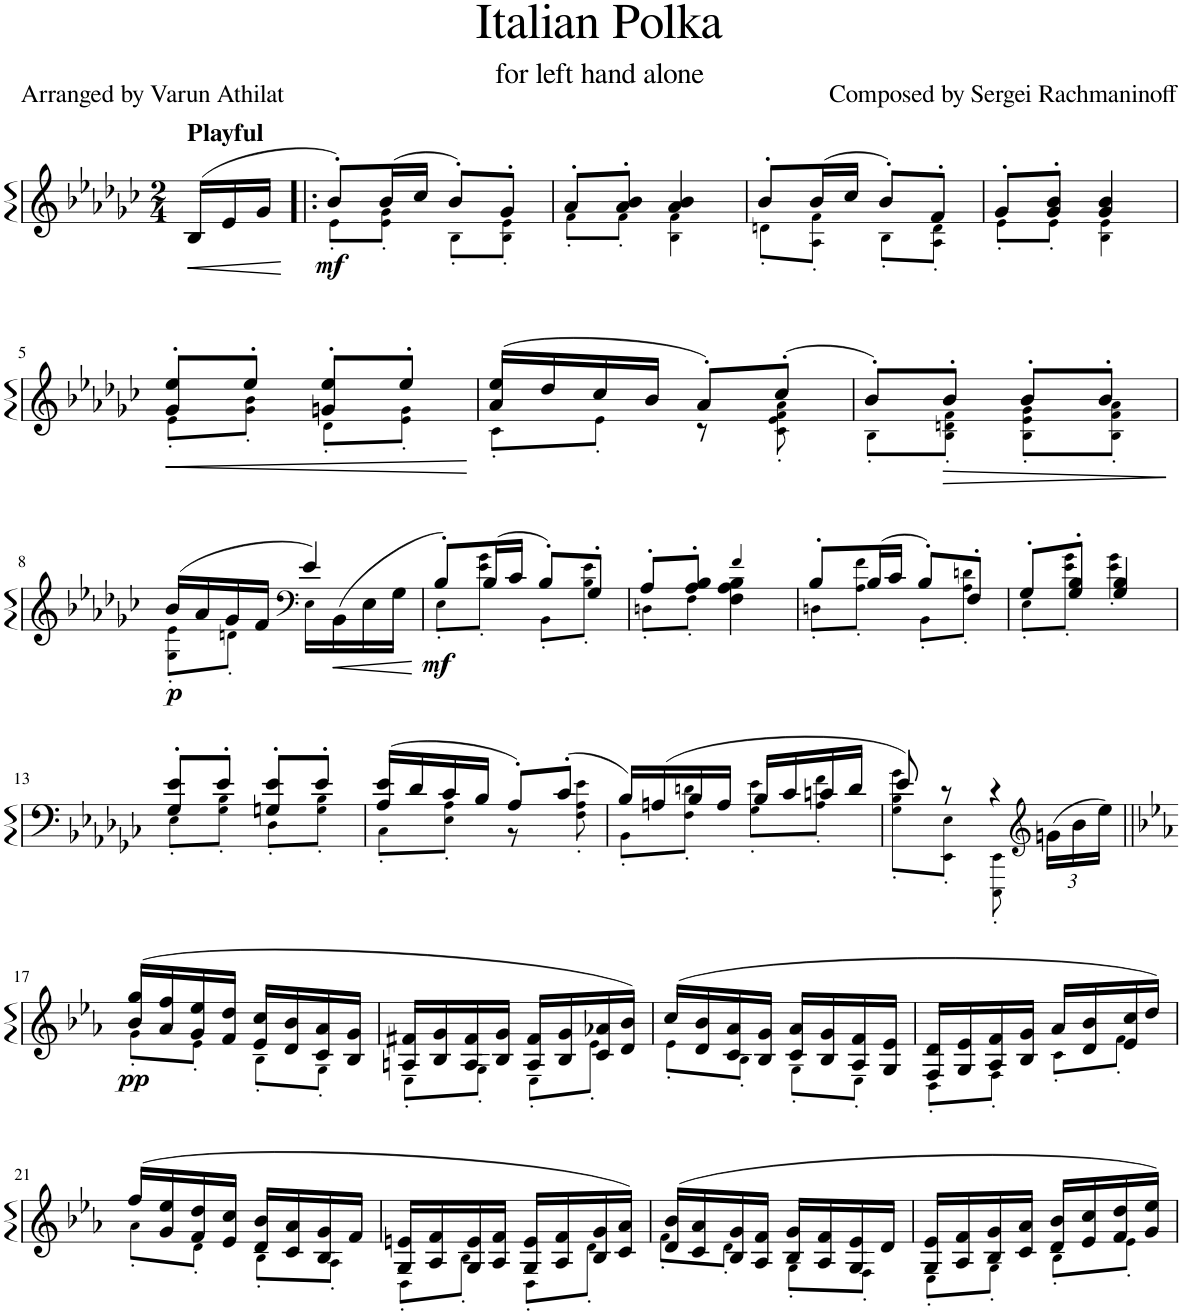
**kern	**dynam
*part1	*part1
*staff1	*staff1
*I"Piano	*
*I'Pno.	*
*clefG2	*
*k[b-e-a-d-g-c-]	*
*M2/4	*
=	=
!LO:TX:a:B:t=Playful	!
!	!LO:HP:b
(16B-/LL	<
16e-/	.
16g-/JJ	.
.	[
=1!|:	=1!|:
*^	*
!	!	!LO:DY:b
8b-'/L)	8e-'!\L	mf
(16b-/L	8e-!\' 8g-!\'J	.
16cc-/JJ	.	.
8b-'/L)	8B-'!\L	.
8g-'/J	8B-!\' 8e-!\'J	.
=2	=2	=2
8a-'/L	8f'!\L	.
8a-/' 8b-/'J	8f'!\J	.
4a-/ 4b-/	4B-!\ 4f!\	.
=3	=3	=3
8b-'/L	8dn'!\L	.
(16b-/L	8A-!\' 8f!\'J	.
16cc-/JJ	.	.
8b-'/L)	8B-'!\L	.
8f'/J	8A-!\' 8d!\'J	.
=4	=4	=4
8g-'/L	8e-'!\L	.
8g-/' 8b-/'J	8e-'!\J	.
4g-/ 4b-/	4B-!\ 4e-!\	.
!!LO:LB:g=z	!!
=5	=5	=5
!	!	!LO:HP:b
8g-/' 8ee-/'L	8e-'!\L	<
8ee-'/J	8g-!\' 8b-!\'J	.
8gn/' 8ee-/'L	8d-'!\L	.
8ee-'/J	8e-!\' 8g!\'J	.
*v	*v	*
.	[
=6	=6
*^	*
(16a-/ 16ee-/LL	8c-'!\L	.
16dd-/	.	.
16cc-/	8e-'!\J	.
16b-/JJ	.	.
8a-'/L)	8r	.
(8cc-'/J	8c-!\' 8e-!\' 8f!\' 8a-!\'	.
=7	=7	=7
8b-'/L)	8B-'!\L	.
!	!	!LO:HP:b
8b-'/J	8B-!\' 8dn!\' 8f!\'J	>
8b-'/L	8B-!\' 8e-!\' 8g-!\'L	.
8b-'/J	8B-!\' 8f!\' 8a-!\'J	.
*v	*v	*
.	]
!!LO:LB:g=z
=8	=8
*^	*
!	!	!LO:DY:b
(16b-/LL	8G-!\' 8e-!\'L	p
16a-/	.	.
16g-/	8dn'!\J	.
16f/JJ	.	.
*clefF4	*	*
4e-/)	16E-!\LL	.
.	(>16BB-\	.
.	16E-\	.
.	16G-\JJ	.
=9	=9	=9
!	!	!LO:DY:b
8B-'/L)	8E-'!\L	mf
(16B-/L	8e-!\' 8g-!\'J	.
16c-/JJ	.	.
8B-'/L)	8BB-'!\L	.
8G-'/J	8B-!\' 8e-!\'J	.
=10	=10	=10
8A-'/L	8Dn'!\L	.
8A-/' 8B-/'J	8F'!\J	.
4F\ 4A-\ 4B-\	4f!/	.
=11	=11	=11
8B-'/L	8Dn'!\L	.
(16B-/L	8A-!\' 8f!\'J	.
16c-/JJ	.	.
8B-'/L)	8BB-'!\L	.
8F'/J	8A-!\' 8dn!\'J	.
=12	=12	=12
8G-'/L	8E-'!\L	.
8G-/' 8B-/'J	8e-!\' 8g-!\'J	.
4G-/ 4B-/	4e-!\' 4g-!\'	.
!!LO:LB:g=z	!!
=13	=13	=13
8G-/' 8e-/'L	8E-'!\L	.
8e-'/J	8G-!\' 8B-!\'J	.
8Gn/' 8e-/'L	8D-'!\L	.
8e-'/J	8G!\' 8B-!\'J	.
=14	=14	=14
(16A-/ 16e-/LL	8C-'!\L	.
16d-/	.	.
16c-/	8E-!\' 8A-!\'J	.
16B-/JJ	.	.
8A-'/L)	8r	.
(8c-'/J	8F!\' 8A-!\' 8e-!\'	.
=15	=15	=15
16B-/LL)	8BB-'!\L	.
(16An/	.	.
16B-/	8F!\' 8dn!\'J	.
16A/JJ	.	.
16B-/LL	8G-!\' 8e-!\'L	.
16c-/	.	.
16cn/	8A!\' 8f!\'J	.
16d/JJ	.	.
=16	=16	=16
8e-/)	8G-!\' 8B-!\' 8g-!\'L	.
8r	8EE-!\' 8E-!\'J	.
4r	8EEE-!\' 8EE-!\'	.
*clefG2	*	*
*	*Xbrackettup	*
.	(>24gn\LL	.
.	24b-\	.
.	24ee-\JJ)	.
!!LO:LB:g=z	!!
=17||	=17||	=17||
*k[b-e-a-]	*	*
!	!	!LO:DY:b
(16b-/ 16gg/LL	8g'!\L	pp
16a-/ 16ff/	.	.
16g/ 16ee-/	8e-'!\J	.
16f/ 16dd/JJ	.	.
16e-/ 16cc/LL	8B-'!\L	.
16d/ 16b-/	.	.
16c/ 16a-/	8G'!\J	.
16B-/ 16g/JJ	.	.
=18	=18	=18
16An/ 16f#X/LL	8E-'!\L	.
16B-/ 16g/	.	.
16A/ 16f#/	8G'!\J	.
16B-/ 16g/JJ	.	.
16A/ 16f#/LL	8E-'!\L	.
16B-/ 16g/	.	.
16c/ 16a-X/	8e-'!\J	.
16d/ 16b-/JJ)	.	.
=19	=19	=19
(16cc/LL	8e-'!\L	.
16d/ 16b-/	.	.
16c/ 16a-/	8B-'!\J	.
16B-/ 16g/JJ	.	.
16c/ 16a-/LL	8G'!\L	.
16B-/ 16g/	.	.
16A-/ 16f/	8E-'!\J	.
16G/ 16e-/JJ	.	.
=20	=20	=20
16F/ 16d/LL	8D'!\L	.
16G/ 16e-/	.	.
16A-/ 16f/	8F'!\J	.
16B-/ 16g/JJ	.	.
16a-/LL	8c'!\L	.
16d/ 16b-/	.	.
16e-/ 16cc/	8f'!\J	.
16dd/JJ)	.	.
!!LO:LB:g=z	!!
=21	=21	=21
(16ff/LL	8a-'!\L	.
16g/ 16ee-/	.	.
16f/ 16dd/	8d'!\J	.
16e-/ 16cc/JJ	.	.
16d/ 16b-/LL	8B-'!\L	.
16c/ 16a-/	.	.
16B-/ 16g/	8A-'!\J	.
16f/JJ	.	.
=22	=22	=22
16G/ 16en/LL	8D'!\L	.
16A-/ 16f/	.	.
16G/ 16e/	8B-'!\J	.
16A-/ 16f/JJ	.	.
16G/ 16e/LL	8D'!\L	.
16A-/ 16f/	.	.
16B-/ 16g/	8d'!\J	.
16c/ 16a-/JJ)	.	.
=23	=23	=23
(16d/ 16b-/LL	8f'!\L	.
16c/ 16a-/	.	.
16B-/ 16g/	8d'!\J	.
16A-/ 16f/JJ	.	.
16B-/ 16g/LL	8G'!\L	.
16A-/ 16f/	.	.
16G/ 16e-/	8F'!\J	.
16d/JJ	.	.
=24	=24	=24
16G/ 16e-/LL	8E-'!\L	.
16A-/ 16f/	.	.
16B-/ 16g/	8G'!\J	.
16c/ 16a-/JJ	.	.
16d/ 16b-/LL	8B-'!\L	.
16e-/ 16cc/	.	.
16f/ 16dd/	8e-'!\J	.
16g/ 16ee-/JJ)	.	.
*v	*v	*
=	=
*-	*-
